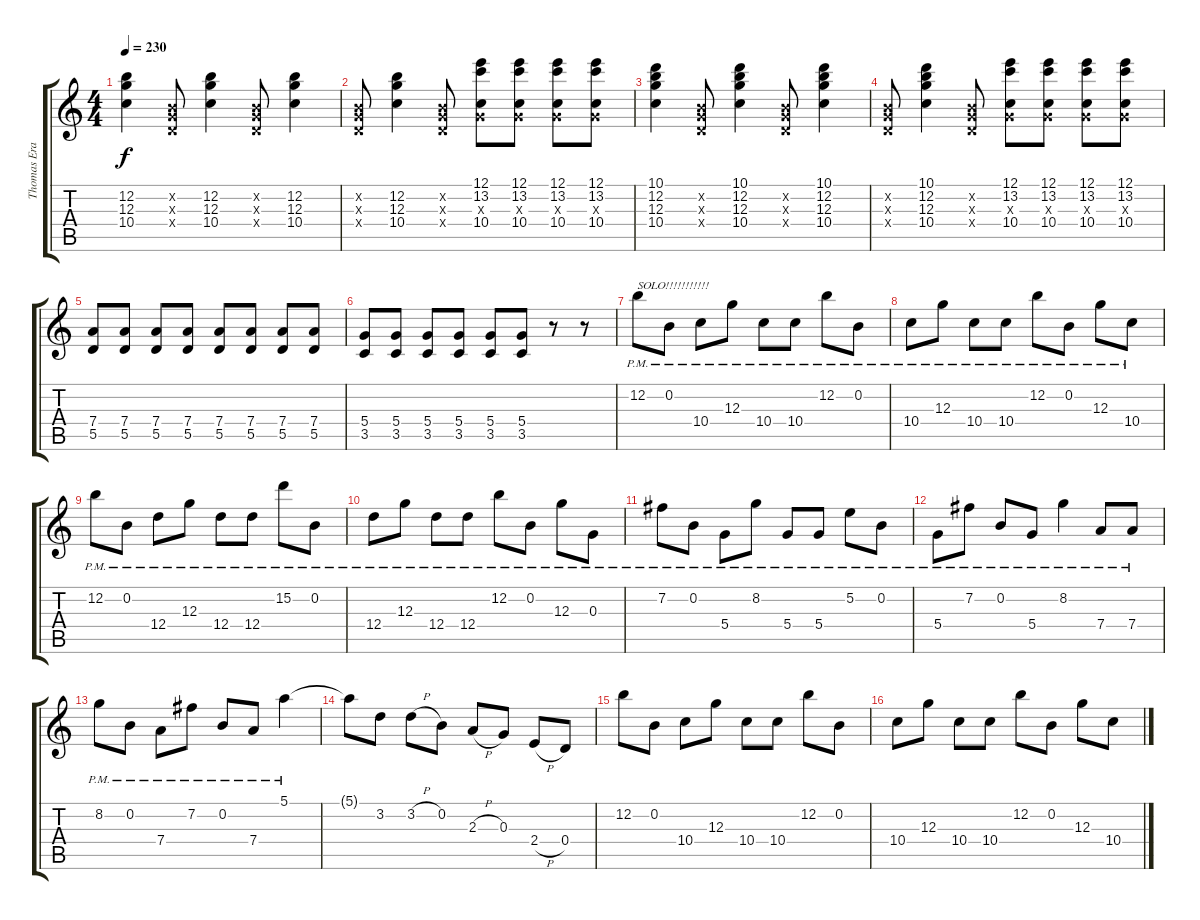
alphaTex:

\track ("Thomas Erak" "Thomas Era") {instrument acousticguitarsteel}
\staff {score tabs}
\tuning (E4 B3 G3 D3 A2 E2) {hide}
\ts (4 4)
\tempo 230
\clef g2
\ks c
(12.2 12.3 10.4).4{dy f} (0.2{x} 0.3{x} 0.4{x}).8 (12.2 12.3 10.4).4 (0.2{x} 0.3{x} 0.4{x}).8 (12.2 12.3 10.4).4 |
(0.2{x} 0.3{x} 0.4{x}).8 (12.2 12.3 10.4).4 (0.2{x} 0.3{x} 0.4{x}).8 (12.1 13.2 0.3{x} 10.4).8 (12.1 13.2 0.3{x} 10.4).8 (12.1 13.2 0.3{x} 10.4).8 (12.1 13.2 0.3{x} 10.4).8 |
(10.1 12.2 12.3 10.4).4 (0.2{x} 0.3{x} 0.4{x}).8 (10.1 12.2 12.3 10.4).4 (0.2{x} 0.3{x} 0.4{x}).8 (10.1 12.2 12.3 10.4).4 |
(0.2{x} 0.3{x} 0.4{x}).8 (10.1 12.2 12.3 10.4).4 (0.2{x} 0.3{x} 0.4{x}).8 (12.1 13.2 0.3{x} 10.4).8 (12.1 13.2 0.3{x} 10.4).8 (12.1 13.2 0.3{x} 10.4).8 (12.1 13.2 0.3{x} 10.4).8 |
(7.4 5.5).8 (7.4 5.5).8 (7.4 5.5).8 (7.4 5.5).8 (7.4 5.5).8 (7.4 5.5).8 (7.4 5.5).8 (7.4 5.5).8 |
(5.4 3.5).8 (5.4 3.5).8 (5.4 3.5).8 (5.4 3.5).8 (5.4 3.5).8 (5.4 3.5).8 r.8 r.8 |
12.2{pm}.8{txt "SOLO!!!!!!!!!!!" volume 14} 0.2{pm}.8 10.4{pm}.8 12.3{pm}.8 10.4{pm}.8 10.4{pm}.8 12.2{pm}.8 0.2{pm}.8 |
10.4{pm}.8 12.3{pm}.8 10.4{pm}.8 10.4{pm}.8 12.2{pm}.8 0.2{pm}.8 12.3{pm}.8 10.4{pm}.8 |
12.2{pm}.8 0.2{pm}.8 12.4{pm}.8 12.3{pm}.8 12.4{pm}.8 12.4{pm}.8 15.2{pm}.8 0.2{pm}.8 |
12.4{pm}.8 12.3{pm}.8 12.4{pm}.8 12.4{pm}.8 12.2{pm}.8 0.2{pm}.8 12.3{pm}.8 0.3{pm}.8 |
7.2{pm}.8 0.2{pm}.8 5.4{pm}.8 8.2{pm}.8 5.4{pm}.8 5.4{pm}.8 5.2{pm}.8 0.2{pm}.8 |
5.4{pm}.8 7.2{pm}.8 0.2{pm}.8 5.4{pm}.8 8.2{pm}.4 7.4{pm}.8 7.4{pm}.8 |
8.2{pm}.8 0.2{pm}.8 7.4{pm}.8 7.2{pm}.8 0.2{pm}.8 7.4{pm}.8 5.1{pm}.4 |
5.1{t}.8 3.2.8 3.2{h}.8 0.2.8 2.3{h}.8 0.3.8 2.4{h}.8 0.4.8 |
12.2.8{volume 16} 0.2.8{volume 16} 10.4.8{volume 16} 12.3.8{volume 16} 10.4.8{volume 16} 10.4.8{volume 16} 12.2.8{volume 16} 0.2.8{volume 16} |
10.4.8{volume 16} 12.3.8{volume 16} 10.4.8{volume 16} 10.4.8{volume 16} 12.2.8{volume 16} 0.2.8{volume 16} 12.3.8{volume 16} 10.4.8{volume 16}
